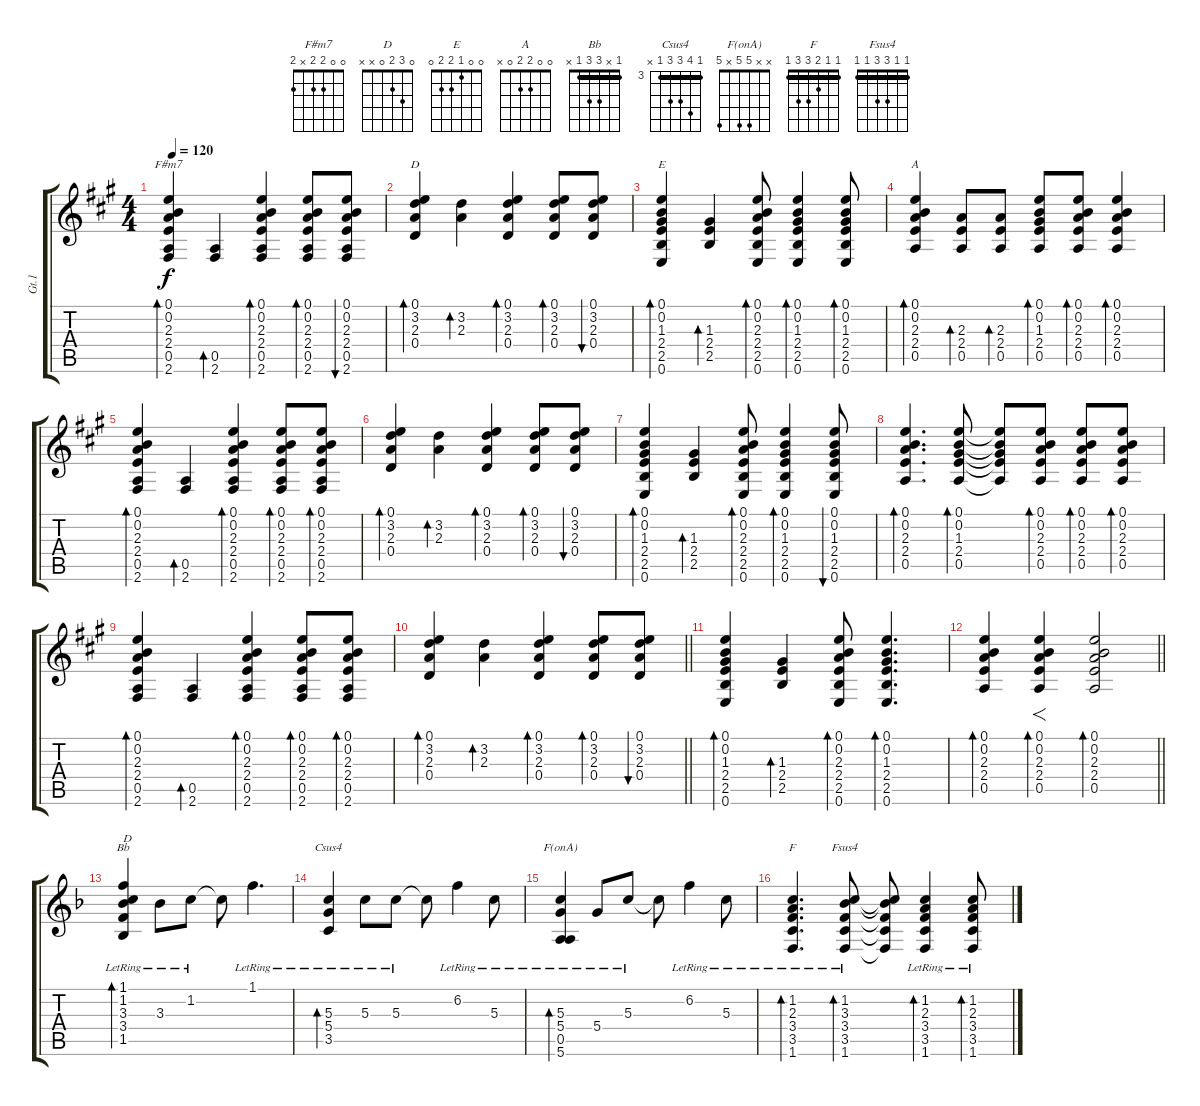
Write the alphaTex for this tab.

\track ("Gt.1" "Gt.1") {instrument acousticguitarsteel}
\staff {score tabs}
\tuning (E4 B3 G3 D3 A2 E2) {hide}
\chord ("F#m7" 0 0 2 2 x 2)
\chord ("D" 0 3 2 0 x x)
\chord ("E" 0 0 1 2 2 0)
\chord ("A" 0 0 2 2 0 x)
\chord ("Bb" 1 x 3 3 1 x) {barre 1}
\chord ("Csus4" 3 6 5 5 3 x) {firstfret 3 barre 3}
\chord ("F(onA)" x x 5 5 x 5)
\chord ("F" 1 1 2 3 3 1) {barre 1}
\chord ("Fsus4" 1 1 3 3 1 1) {barre 1}
\ts (4 4)
\tempo 120
\clef g2
\ks a
(0.1 0.2 2.3 2.4 0.5 2.6).4{bd 60 ch "F#m7" dy f} (0.5 2.6).4{bd 60} (0.1 0.2 2.3 2.4 0.5 2.6).4{bd 60} (0.1 0.2 2.3 2.4 0.5 2.6).8{bd 60} (0.1 0.2 2.3 2.4 0.5 2.6).8{bu 60} |
(0.1 3.2 2.3 0.4).4{bd 60 ch "D"} (3.2 2.3).4{bd 60} (0.1 3.2 2.3 0.4).4{bd 60} (0.1 3.2 2.3 0.4).8{bd 60} (0.1 3.2 2.3 0.4).8{bu 60} |
(0.1 0.2 1.3 2.4 2.5 0.6).4{bd 60 ch "E"} (1.3 2.4 2.5).4{bd 60} (0.1 0.2 2.3 2.4 2.5 0.6).8{bd 60} (0.1 0.2 1.3 2.4 2.5 0.6).4{bd 60} (0.1 0.2 1.3 2.4 2.5 0.6).8{bd 60} |
(0.1 0.2 2.3 2.4 0.5).4{bd 60 ch "A"} (2.3 2.4 0.5).8{bd 60} (2.3 2.4 0.5).8{bd 60} (0.1 0.2 1.3 2.4 0.5).8{bd 60} (0.1 0.2 2.3 2.4 0.5).8{bd 60} (0.1 0.2 2.3 2.4 0.5).4{bd 60} |
(0.1 0.2 2.3 2.4 0.5 2.6).4{bd 60} (0.5 2.6).4{bd 60} (0.1 0.2 2.3 2.4 0.5 2.6).4{bd 60} (0.1 0.2 2.3 2.4 0.5 2.6).8{bd 60} (0.1 0.2 2.3 2.4 0.5 2.6).8{bd 60} |
(0.1 3.2 2.3 0.4).4{bd 60} (3.2 2.3).4{bd 60} (0.1 3.2 2.3 0.4).4{bd 60} (0.1 3.2 2.3 0.4).8{bd 60} (0.1 3.2 2.3 0.4).8{bu 60} |
(0.1 0.2 1.3 2.4 2.5 0.6).4{bd 60} (1.3 2.4 2.5).4{bd 60} (0.1 0.2 2.3 2.4 2.5 0.6).8{bd 60} (0.1 0.2 1.3 2.4 2.5 0.6).4{bd 60} (0.1 0.2 1.3 2.4 2.5 0.6).8{bu 60} |
(0.1 0.2 2.3 2.4 0.5).4{d bd 60} (0.1 0.2 1.3 2.4 0.5).8{bd 60} (0.1{t} 0.2{t} 1.3{t} 2.4{t} 0.5{t}).8 (0.1 0.2 2.3 2.4 0.5).8{bd 60} (0.1 0.2 2.3 2.4 0.5).8{bd 60} (0.1 0.2 2.3 2.4 0.5).8{bd 60} |
(0.1 0.2 2.3 2.4 0.5 2.6).4{bd 60} (0.5 2.6).4{bd 60} (0.1 0.2 2.3 2.4 0.5 2.6).4{bd 60} (0.1 0.2 2.3 2.4 0.5 2.6).8{bd 60} (0.1 0.2 2.3 2.4 0.5 2.6).8{bd 60} |
\barLineRight lightlight
(0.1 3.2 2.3 0.4).4{bd 60} (3.2 2.3).4{bd 60} (0.1 3.2 2.3 0.4).4{bd 60} (0.1 3.2 2.3 0.4).8{bd 60} (0.1 3.2 2.3 0.4).8{bu 60} |
(0.1 0.2 1.3 2.4 2.5 0.6).4{bd 60} (1.3 2.4 2.5).4{bd 60} (0.1 0.2 2.3 2.4 2.5 0.6).8{bd 60} (0.1 0.2 1.3 2.4 2.5 0.6).4{d bd 60} |
\barLineRight lightlight
(0.1 0.2 2.3 2.4 0.5).4{bd 240} (0.1 0.2 2.3 2.4 0.5).4{f bd 60} (0.1 0.2 2.3 2.4 0.5).2{bd 60} |
\ks f
(1.1{lr} 1.2{lr} 3.3{lr} 3.4{lr} 1.5{lr}).4{bd 240 ch "Bb" txt "D"} 3.3{lr}.8 1.2{lr}.8 1.2{t}.8 1.1{lr}.4{d} |
(5.3{lr} 5.4{lr} 3.5{lr}).4{bd 60 ch "Csus4"} 5.3{lr}.8 5.3{lr}.8 5.3{t}.8 6.2{lr}.4 5.3{lr}.8 |
(5.3{lr} 5.4{lr} 0.5 5.6{lr}).4{bd 60 ch "F(onA)"} 5.4{lr}.8 5.3{lr}.8 5.3{t}.8 6.2{lr}.4 5.3{lr}.8 |
(1.2{lr} 2.3{lr} 3.4{lr} 3.5{lr} 1.6{lr}).4{d bd 60 ch "F"} (1.2{lr} 3.3{lr} 3.4{lr} 3.5{lr} 1.6{lr}).8{bd 60 ch "Fsus4"} (1.2{t} 3.3{t} 3.4{t} 3.5{t} 1.6{t}).8 (1.2{lr} 2.3{lr} 3.4{lr} 3.5{lr} 1.6{lr}).4{bd 60} (1.2{lr} 2.3{lr} 3.4{lr} 3.5{lr} 1.6{lr}).8{bd 60}
